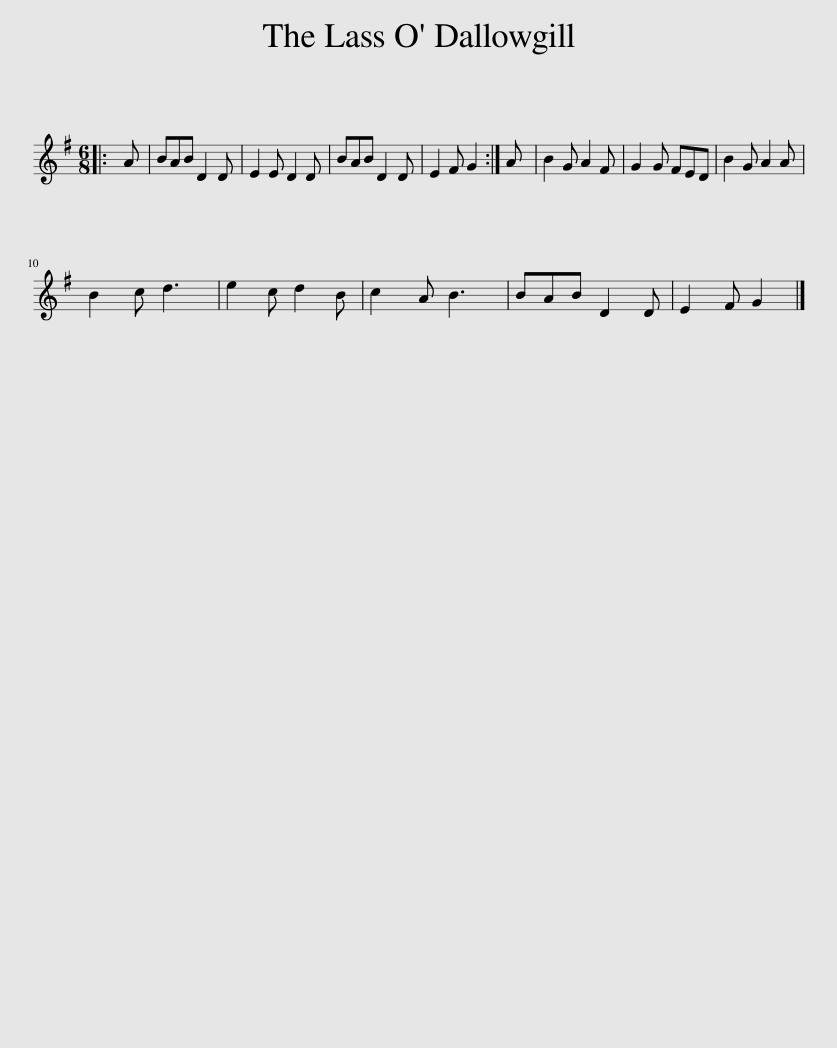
X:1
L:1/8
M:6/8
I:linebreak $
K:G
V:1 treble
V:1
|: A | BAB D2 D | E2 E D2 D | BAB D2 D | E2 F G2 :| %5
 A | B2 G A2 F | G2 G FED | B2 G A2 A |$ B2 c d3 | %10
 e2 c d2 B | c2 A B3 | BAB D2 D | E2 F G2 |] %14
